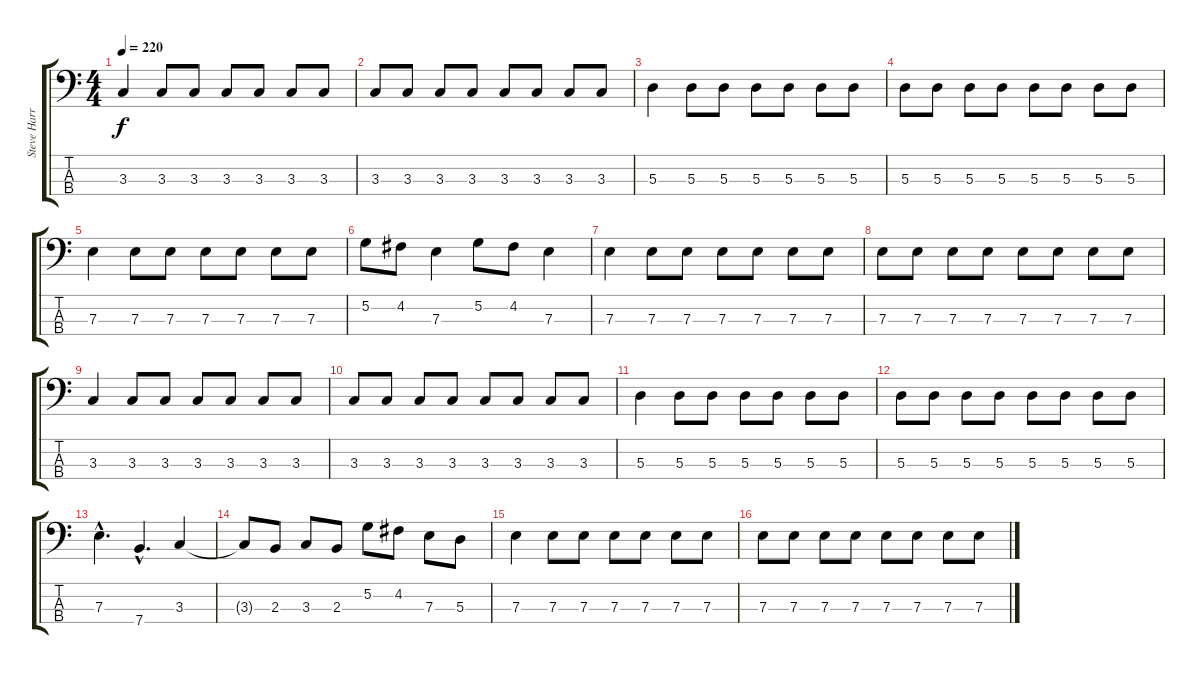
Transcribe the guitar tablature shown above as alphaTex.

\track ("Steve Harris (Bass)" "Steve Harr") {instrument electricbassfinger}
\staff {score tabs}
\tuning (G2 D2 A1 E1) {hide}
\ts (4 4)
\tempo 220
\clef f4
\ks c
3.3.4{dy f} 3.3.8 3.3.8 3.3.8 3.3.8 3.3.8 3.3.8 |
3.3.8 3.3.8 3.3.8 3.3.8 3.3.8 3.3.8 3.3.8 3.3.8 |
5.3.4 5.3.8 5.3.8 5.3.8 5.3.8 5.3.8 5.3.8 |
5.3.8 5.3.8 5.3.8 5.3.8 5.3.8 5.3.8 5.3.8 5.3.8 |
7.3.4 7.3.8 7.3.8 7.3.8 7.3.8 7.3.8 7.3.8 |
5.2.8 4.2.8 7.3.4 5.2.8 4.2.8 7.3.4 |
7.3.4 7.3.8 7.3.8 7.3.8 7.3.8 7.3.8 7.3.8 |
7.3.8 7.3.8 7.3.8 7.3.8 7.3.8 7.3.8 7.3.8 7.3.8 |
3.3.4 3.3.8 3.3.8 3.3.8 3.3.8 3.3.8 3.3.8 |
3.3.8 3.3.8 3.3.8 3.3.8 3.3.8 3.3.8 3.3.8 3.3.8 |
5.3.4 5.3.8 5.3.8 5.3.8 5.3.8 5.3.8 5.3.8 |
5.3.8 5.3.8 5.3.8 5.3.8 5.3.8 5.3.8 5.3.8 5.3.8 |
7.3{hac}.4{d} 7.4{hac}.4{d} 3.3.4 |
3.3{t}.8 2.3.8 3.3.8 2.3.8 5.2.8 4.2.8 7.3.8 5.3.8 |
7.3.4 7.3.8 7.3.8 7.3.8 7.3.8 7.3.8 7.3.8 |
7.3.8 7.3.8 7.3.8 7.3.8 7.3.8 7.3.8 7.3.8 7.3.8
